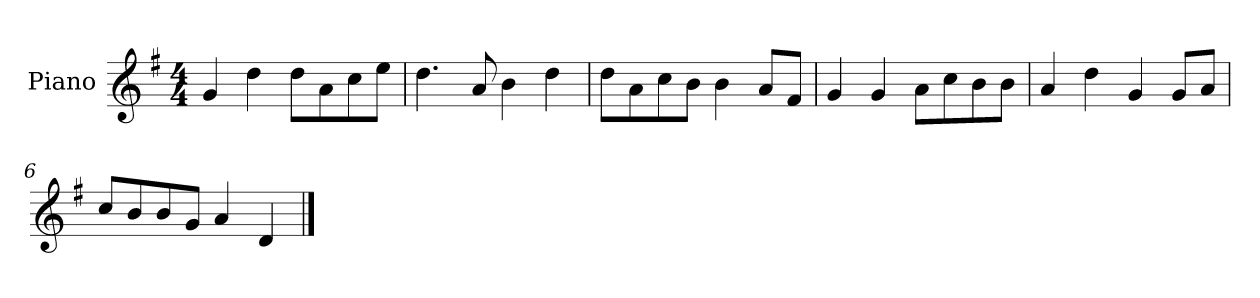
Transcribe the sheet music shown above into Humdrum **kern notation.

**kern
*part1
*staff1
*I"Piano
*I'P-no
*clefG2
*k[f#]
*M4/4
*MM90
=1
4g/
4dd\
8dd\L
8a\
8cc\
8ee\J
=2
4.dd\
8a/
4b\
4dd\
=3
8dd\L
8a\
8cc\
8b\J
4b\
8a/L
8f#/J
=4
4g/
4g/
8a\L
8cc\
8b\
8b\J
=5
4a/
4dd\
4g/
8g/L
8a/J
=6
8cc/L
8b/
8b/
8g/J
4a/
4d/
==
*-
